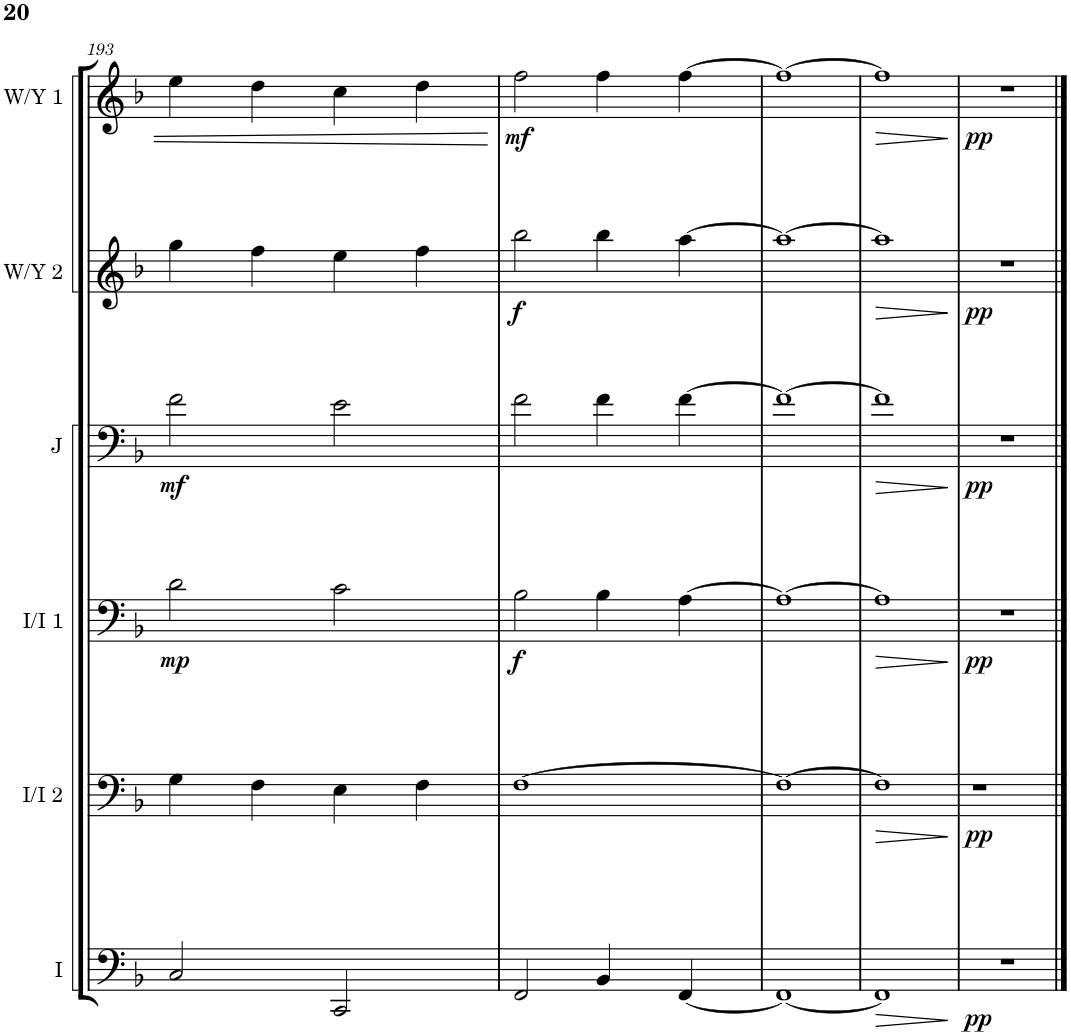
**kern	**dynam	**kern	**dynam	**kern	**dynam	**kern	**dynam	**kern	**dynam	**kern	**dynam
*part6	*part6	*part5	*part5	*part4	*part4	*part3	*part3	*part2	*part2	*part1	*part1
*staff6	*staff6	*staff5	*staff5	*staff4	*staff4	*staff3	*staff3	*staff2	*staff2	*staff1	*staff1
*I"Ismael	*	*I"Iris/Isar 2	*	*I"Iris/Isar 1	*	*I"Jonar	*	*I"Willemijn/Yudella 2	*	*I"Willemijn/Yudella 1	*
*I'I	*	*I'I/I 2	*	*I'I/I 1	*	*I'J	*	*I'W/Y 2	*	*I'W/Y 1	*
!!LO:PB:g=z
*clefF4	*	*clefF4	*	*clefF4	*	*clefF4	*	*clefG2	*	*clefG2	*
*k[b-]	*	*k[b-]	*	*k[b-]	*	*k[b-]	*	*k[b-]	*	*k[b-]	*
*M4/4	*	*M4/4	*	*M4/4	*	*M4/4	*	*M4/4	*	*M4/4	*
=193	=193	=193	=193	=193	=193	=193	=193	=193	=193	=193	=193
!	!	!	!	!	!LO:DY:b	!	!LO:DY:b	!	!	!	!
2C/	.	4G\	.	2d\	mp	2f\	mf	4gg\	.	4ee\	.
.	.	4F\	.	.	.	.	.	4ff\	.	4dd\	.
2CC/	.	4E\	.	2c\	.	2e\	.	4ee\	.	4cc\	.
.	.	4F\	.	.	.	.	.	4ff\	.	4dd\	.
=194	=194	=194	=194	=194	=194	=194	=194	=194	=194	=194	=194
!	!	!	!	!	!LO:DY:b	!	!	!	!LO:DY:b	!	!LO:DY:b
2FF/	.	[1F	.	2B-\	f	2f\	.	2bb-\	f	2ff\	mf
4BB-/	.	.	.	4B-\	.	4f\	.	4bb-\	.	4ff\	.
[4FF/	.	.	.	[4A\	.	[4f\	.	[4aa\	.	[4ff\	.
=195	=195	=195	=195	=195	=195	=195	=195	=195	=195	=195	=195
1FF_	.	1F_	.	1A_	.	1f_	.	1aa_	.	1ff_	.
=196	=196	=196	=196	=196	=196	=196	=196	=196	=196	=196	=196
!	!LO:HP:b	!	!LO:HP:b	!	!LO:HP:b	!	!LO:HP:b	!	!LO:HP:b	!	!LO:HP:b
1FF]	>	1F]	>	1A]	>	1f]	>	1aa]	>	1ff]	>
.	]	.	]	.	]	.	]	.	]	.	]
=197	=197	=197	=197	=197	=197	=197	=197	=197	=197	=197	=197
!	!LO:DY:b	!	!LO:DY:b	!	!LO:DY:b	!	!LO:DY:b	!	!LO:DY:b	!	!LO:DY:b
1r	pp	1r	pp	1r	pp	1r	pp	1r	pp	1r	pp
==	==	==	==	==	==	==	==	==	==	==	==
*-	*-	*-	*-	*-	*-	*-	*-	*-	*-	*-	*-
